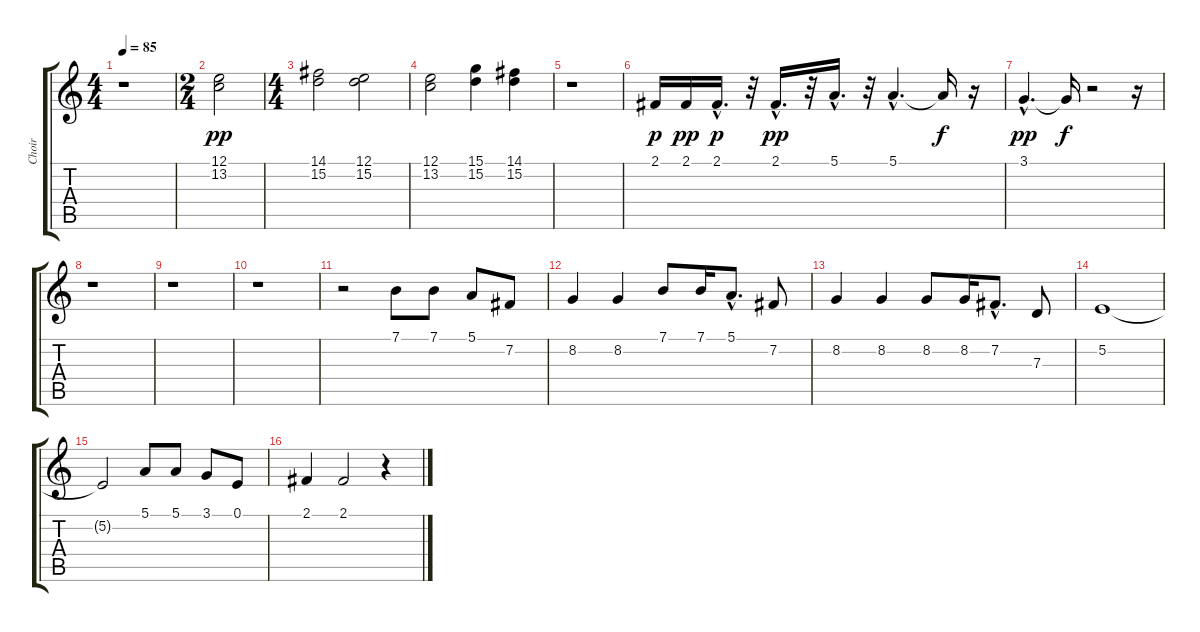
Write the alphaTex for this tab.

\track ("Choir" "Choir") {instrument choiraahs}
\staff {score tabs}
\tuning (E4 B3 G3 D3 A2 E2) {hide}
\ts (4 4)
\tempo 85
\clef g2
\ks c
r.1{dy ff} |
\ts (2 4)
(12.1 13.2).2{dy pp} |
\ts (4 4)
(14.1 15.2).2 (12.1 15.2).2 |
(12.1 13.2).2 (15.1 15.2).4 (14.1 15.2).4 |
r.1 |
2.1.16{dy p} 2.1.16{dy pp} 2.1{hac}.16{d dy p} r.32 2.1{hac}.16{d dy pp} r.32 5.1{hac}.16{d} r.32 5.1{hac}.4{d} 5.1{t}.16{dy f} r.16 |
3.1{hac}.4{d dy pp} 3.1{t}.16{dy f} r.2 r.16 |
r.1 |
r.1 |
r.1 |
r.2 7.1.8 7.1.8 5.1.8 7.2.8 |
8.2.4 8.2.4 7.1.8 7.1.16 5.1{hac}.8{d} 7.2.8 |
8.2.4 8.2.4 8.2.8 8.2.16 7.2{hac}.8{d} 7.3.8 |
5.2.1 |
5.2{t}.2 5.1.8 5.1.8 3.1.8 0.1.8 |
2.1.4 2.1.2 r.4
